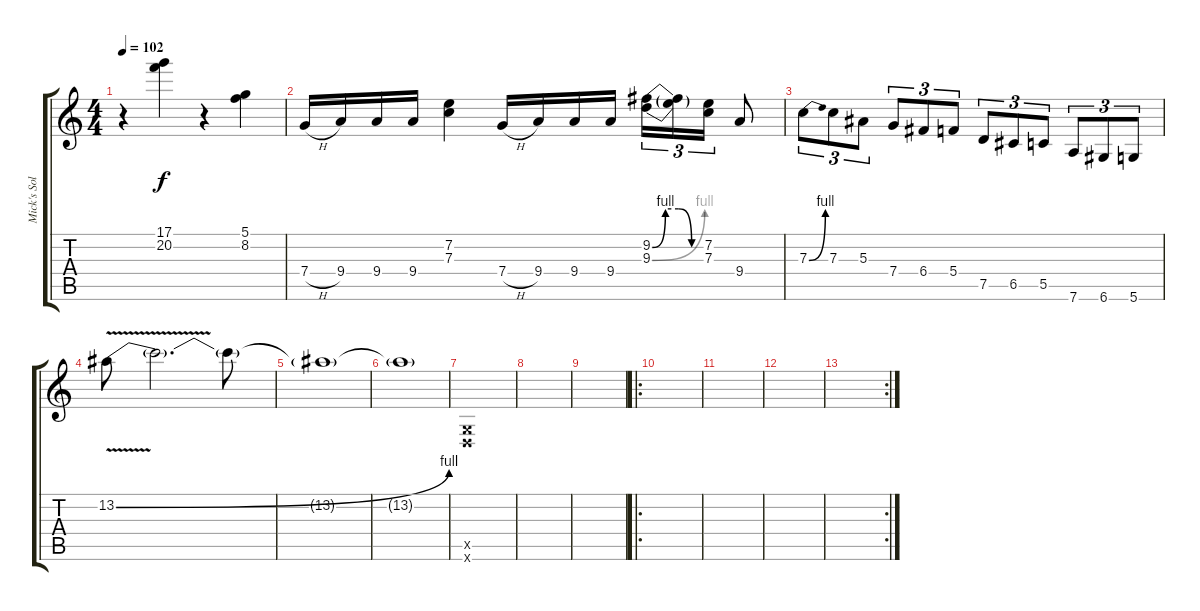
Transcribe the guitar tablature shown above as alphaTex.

\track ("Mick's Solo" "Mick's Sol") {instrument distortionguitar}
\staff {score tabs}
\tuning (D4 A3 F3 C3 G2 D2) {hide}
\ts (4 4)
\tempo 102
\clef g2
\ks c
r.4{dy f} (17.1 20.2).4 r.4 (5.1 8.2).4 |
7.4{h}.16 9.4.16 9.4.16 9.4.16 (7.2 7.3).4 7.4{h}.16 9.4.16 9.4.16 9.4.16 (9.2{be (custom 0 0 15 4 30 4 45 0 60 0)} 9.3{be (bend 0 0 60 4)}).16{tu (3 2)} (9.2{t} 9.3{t}).16{tu (3 2)} (7.2 7.3).16{tu (3 2)} 9.4.8 |
7.3{be (bend 0 0 60 4)}.8{tu (3 2)} 7.3.8{tu (3 2)} 5.3.8{tu (3 2)} 7.4.8{tu (3 2)} 6.4.8{tu (3 2)} 5.4.8{tu (3 2)} 7.5.8{tu (3 2)} 6.5.8{tu (3 2)} 5.5.8{tu (3 2)} 7.6.8{tu (3 2)} 6.6.8{tu (3 2)} 5.6.8{tu (3 2)} |
13.2{be (bend 0 0 60 4) v}.8 13.2{t}.2{d} 13.2{t}.8 |
13.2{t}.1 |
13.2{t}.1 |
(0.5{x} 0.6{x}).1 |
|
|
\ro
|
|
|
\rc 2
